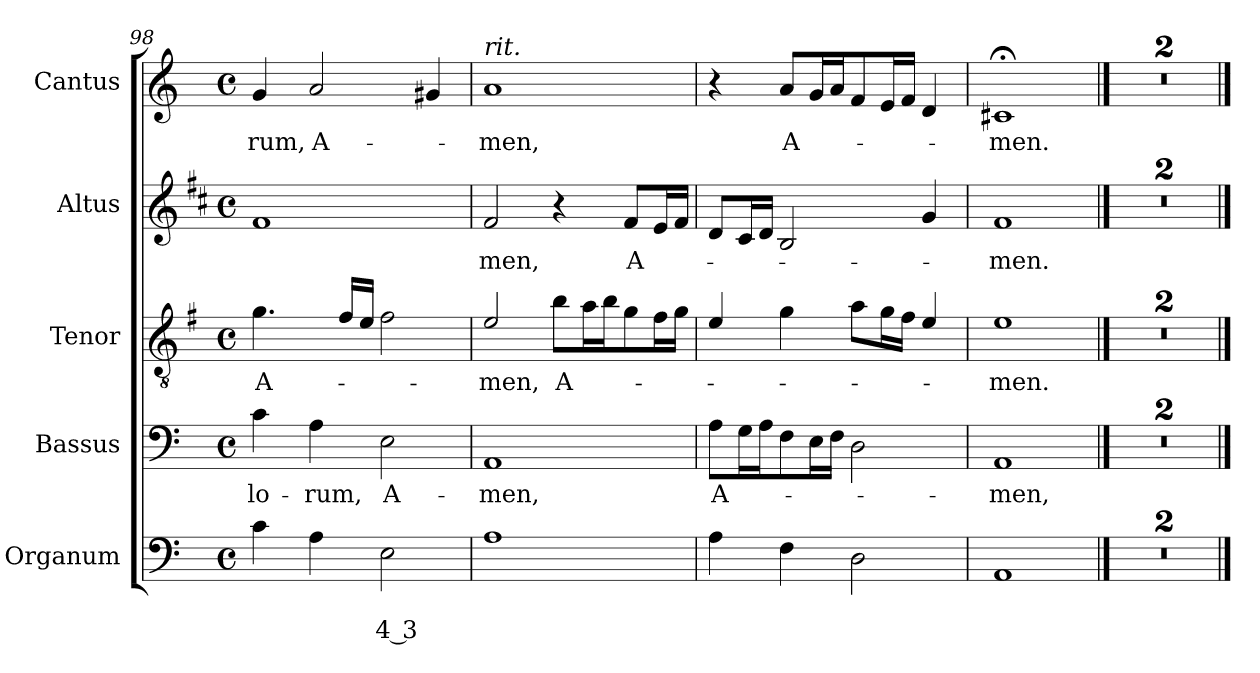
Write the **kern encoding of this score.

**kern	**text	**text	**kern	**text	**kern	**text	**kern	**text	**kern	**text
*part5	*part5	*part5	*part4	*part4	*part3	*part3	*part2	*part2	*part1	*part1
*staff5	*staff5	*staff5	*staff4	*staff4	*staff3	*staff3	*staff2	*staff2	*staff1	*staff1
*I"Organum	*	*	*I"Bassus	*	*I"Tenor	*	*I"Altus	*	*I"Cantus	*
*I'Or.	*	*	*I'B	*	*I'T	*	*I'A	*	*I'C	*
*clefF4	*	*	*clefF4	*	*clefGv2	*	*clefG2	*	*clefG2	*
*	*	*	*	*	*ITrd4c7	*	*ITrd1c2	*	*	*
*k[]	*	*	*k[]	*	*k[]	*	*k[]	*	*k[]	*
*C:	*	*	*C:	*	*C:	*	*C:	*	*C:	*
*M4/4	*	*	*M4/4	*	*M4/4	*	*M4/4	*	*M4/4	*
*met(c)	*	*	*met(c)	*	*met(c)	*	*met(c)	*	*met(c)	*
=98	=98	=98	=98	=98	=98	=98	=98	=98	=98	=98
!	!	!	!	!LO:LY:b	!	!LO:LY:b	!	!	!	!LO:LY:b
4c\	.	.	4c\	-lo-	4.c\	A-	1e	.	4g/	-rum,
!	!	!	!	!LO:LY:b	!	!	!	!	!	!LO:LY:b
4A\	.	.	4A\	-rum,	.	.	.	.	2a/	A-
.	.	.	.	.	16B/LL	.	.	.	.	.
.	.	.	.	.	16A/JJ	.	.	.	.	.
!	!	!LO:LY:b	!	!LO:LY:b	!	!	!	!	!	!
2E\	.	4 3	2E\	A-	2B\	.	.	.	.	.
.	.	.	.	.	.	.	.	.	4g#X/	.
!!LO:LB:g=z
=99	=99	=99	=99	=99	=99	=99	=99	=99	=99	=99
!	!	!	!	!	!	!	!	!	!LO:TX:a:i:t=rit.	!
!	!	!	!	!LO:LY:b	!	!LO:LY:b	!	!LO:LY:b	!	!LO:LY:b
1A	.	.	1AA	-men,	2A/	-men,	2e/	-men,	1a	-men,
!	!	!	!	!	!	!LO:LY:b	!	!	!	!
.	.	.	.	.	8e\L	A-	4r	.	.	.
.	.	.	.	.	16d\L	.	.	.	.	.
.	.	.	.	.	16e\J	.	.	.	.	.
!	!	!	!	!	!	!	!	!LO:LY:b	!	!
.	.	.	.	.	8c\	.	8e/L	A-	.	.
.	.	.	.	.	16B\L	.	16d/L	.	.	.
.	.	.	.	.	16c\JJ	.	16e/JJ	.	.	.
=100	=100	=100	=100	=100	=100	=100	=100	=100	=100	=100
!	!	!	!	!LO:LY:b	!	!	!	!	!	!
4A\	.	.	8A\L	A-	4A/	.	8c/L	.	4r	.
.	.	.	16G\L	.	.	.	16B/L	.	.	.
.	.	.	16A\J	.	.	.	16c/JJ	.	.	.
!	!	!	!	!	!	!	!	!	!	!LO:LY:b
4F\	.	.	8F\	.	4c\	.	2A/	.	8a/L	A-
.	.	.	16E\L	.	.	.	.	.	16g/L	.
.	.	.	16F\JJ	.	.	.	.	.	16a/J	.
2D\	.	.	2D\	.	8d\L	.	.	.	8f/	.
.	.	.	.	.	16c\L	.	.	.	16e/L	.
.	.	.	.	.	16B\JJ	.	.	.	16f/JJ	.
.	.	.	.	.	4A/	.	4f/	.	4d/	.
=101	=101	=101	=101	=101	=101	=101	=101	=101	=101	=101
!	!	!	!	!LO:LY:b	!	!LO:LY:b	!	!LO:LY:b	!	!LO:LY:b
1AA	.	.	1AA	-men,	1A	-men.	1e	-men.	1c#X;<	-men.
==102	==102	==102	==102	==102	==102	==102	==102	==102	==102	==102
1r	.	.	1r	.	1r	.	1r	.	1r	.
=103	=103	=103	=103	=103	=103	=103	=103	=103	=103	=103
1r	.	.	1r	.	1r	.	1r	.	1r	.
==	==	==	==	==	==	==	==	==	==	==
*-	*-	*-	*-	*-	*-	*-	*-	*-	*-	*-
